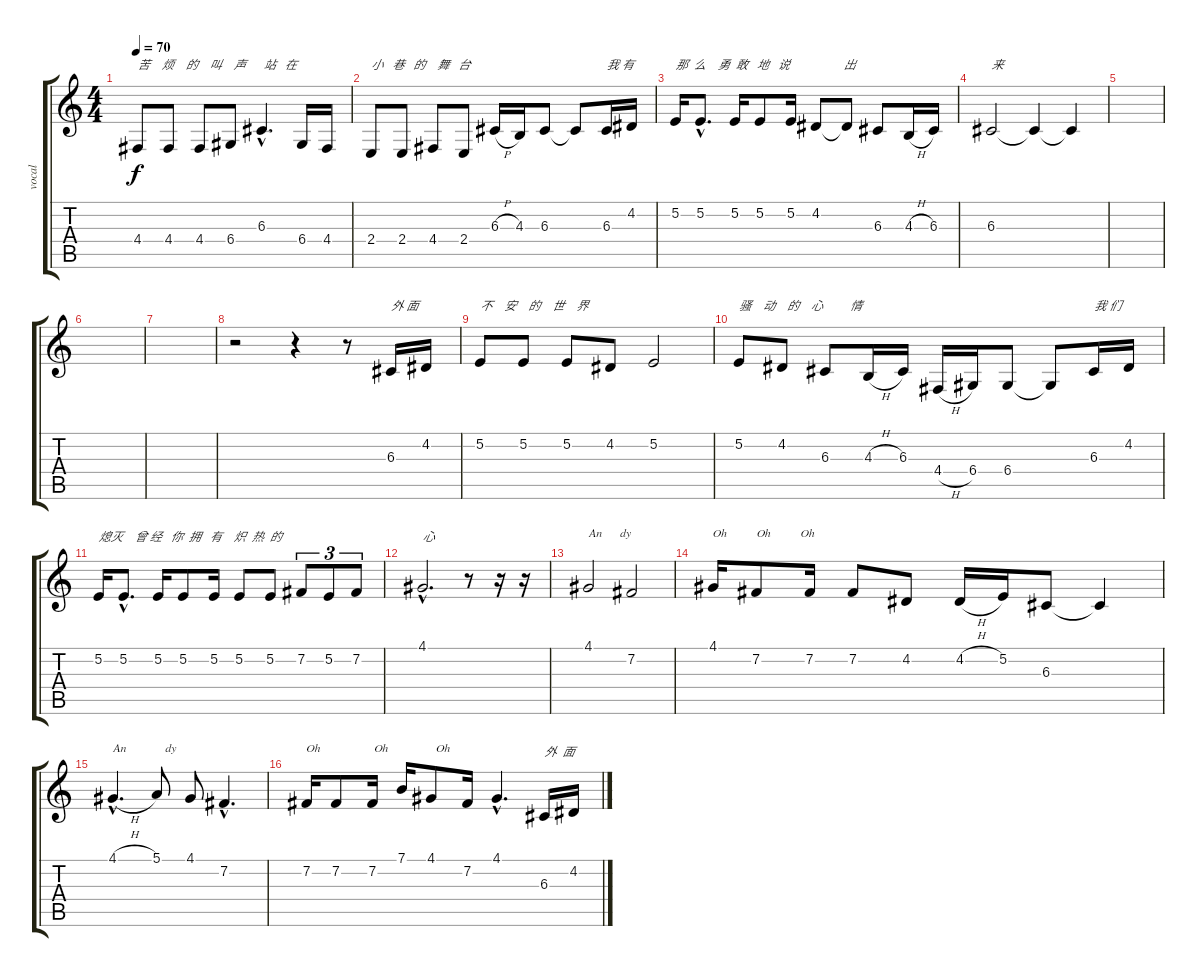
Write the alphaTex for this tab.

\track ("vocal" "vocal") {instrument lead1square}
\staff {score tabs}
\tuning (E4 B3 G3 D3 A2 E2) {hide}
\ts (4 4)
\tempo 70
\clef g2
\ks c
4.4.8{txt "苦    烦    的    叫    声      站   在" dy f} 4.4.8 4.4.8 6.4.8 6.3{hac}.4{d} 6.4.16 4.4.16 |
2.4.8{txt "小   巷   的    舞   台"} 2.4.8 4.4.8 2.4.8 6.3{h}.16 4.3.16 6.3.8 6.3{t}.8 6.3.16{txt "我 有"} 4.2.16 |
5.2.16{txt "那  么    勇  敢   地   说                  出    "} 5.2{hac}.8{d} 5.2.16 5.2.8 5.2.16 4.2.8 4.2{t}.8 6.3.8 4.3{h}.16 6.3.16 |
6.3.2{txt "来"} 6.3{t}.4 6.3{t}.4 |
|
|
|
r.2 r.4 r.8 6.3.16{txt "外 面"} 4.2.16 |
5.2.8{txt "不    安    的    世    界"} 5.2.8 5.2.8 4.2.8 5.2.2 |
5.2.8{txt "骚    动    的    心         情"} 4.2.8 6.3.8 4.3{h}.16 6.3.16 4.4{h}.16 6.4.16 6.4.8 6.4{t}.8 6.3.16{txt "我 们"} 4.2.16 |
5.2.16{txt "熄灭    曾 经   你  拥   有    炽  热  的"} 5.2{hac}.8{d} 5.2.16 5.2.8 5.2.16 5.2.8 5.2.8 7.2.8{tu (3 2)} 5.2.8{tu (3 2)} 7.2.8{tu (3 2)} |
4.1{hac}.2{d txt "心"} r.8 r.16 r.16 |
4.1.2{txt "An      dy  "} 7.2.2 |
4.1.16{txt "Oh          Oh          Oh"} 7.2.8 7.2.16 7.2.8 4.2.8 4.2{h}.16 5.2.16 6.3.8 6.3{t}.4 |
4.1{h hac}.4{d txt "An             dy "} 5.1.8 4.1.8 7.2{hac}.4{d} |
7.2.16{txt "Oh                  Oh                Oh"} 7.2.8 7.2.16 7.1.16 4.1.8 7.2.16 4.1{hac}.4{d} 6.3.16{txt "外  面"} 4.2.16
